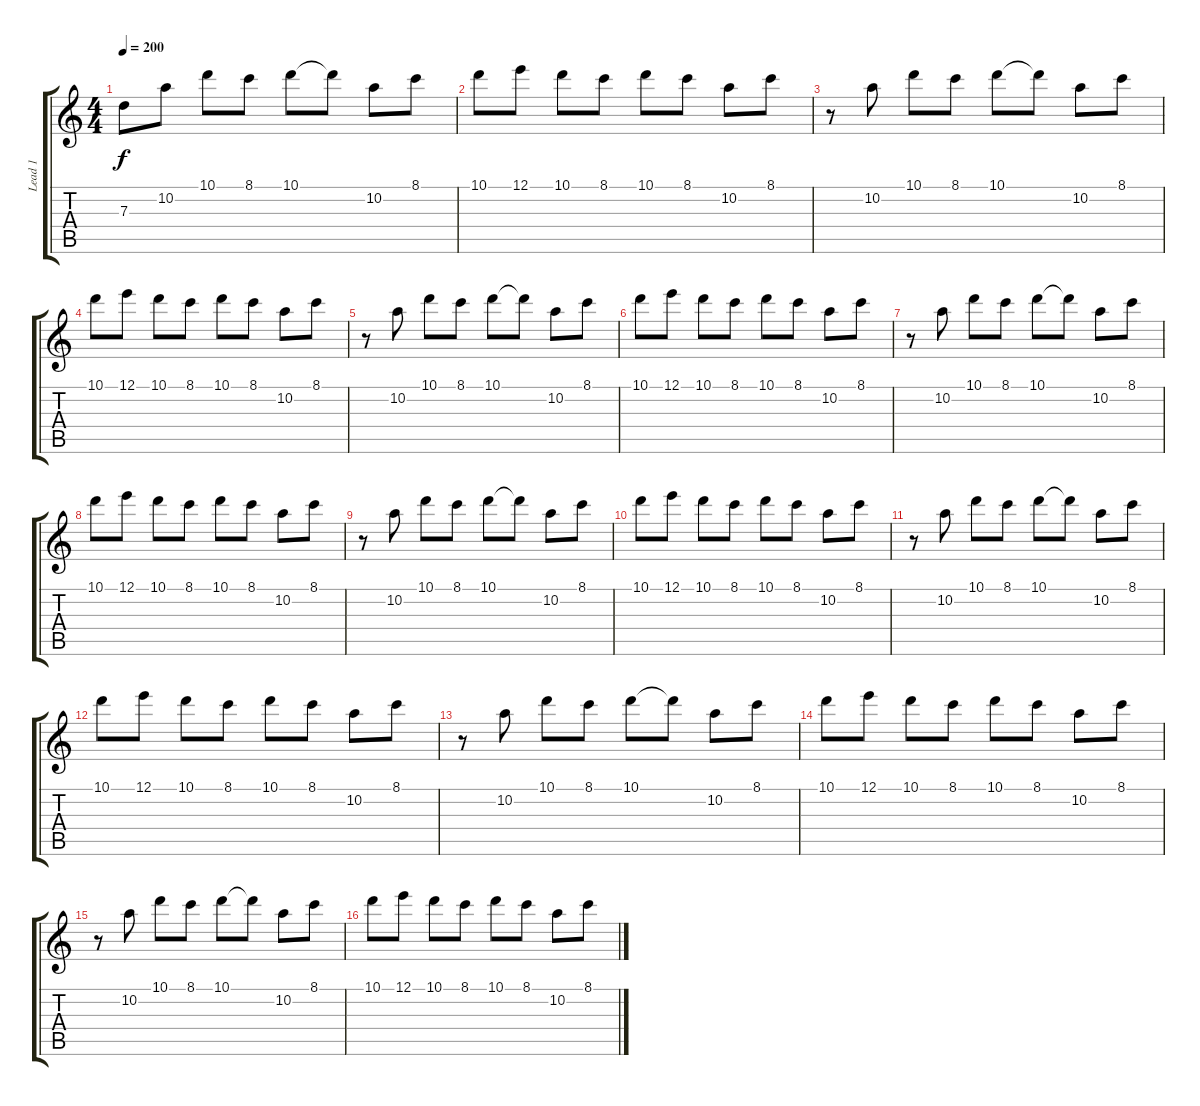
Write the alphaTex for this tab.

\track ("Lead 1" "Lead 1") {instrument overdrivenguitar}
\staff {score tabs}
\tuning (E4 B3 G3 D3 A2 E2) {hide}
\ts (4 4)
\section ("" "")
\tempo 200
\clef g2
\ks c
7.3.8{dy f} 10.2.8 10.1.8 8.1.8 10.1.8 10.1{t}.8 10.2.8 8.1.8 |
10.1.8 12.1.8 10.1.8 8.1.8 10.1.8 8.1.8 10.2.8 8.1.8 |
r.8 10.2.8 10.1.8 8.1.8 10.1.8 10.1{t}.8 10.2.8 8.1.8 |
10.1.8 12.1.8 10.1.8 8.1.8 10.1.8 8.1.8 10.2.8 8.1.8 |
r.8 10.2.8 10.1.8 8.1.8 10.1.8 10.1{t}.8 10.2.8 8.1.8 |
10.1.8 12.1.8 10.1.8 8.1.8 10.1.8 8.1.8 10.2.8 8.1.8 |
r.8 10.2.8 10.1.8 8.1.8 10.1.8 10.1{t}.8 10.2.8 8.1.8 |
10.1.8 12.1.8 10.1.8 8.1.8 10.1.8 8.1.8 10.2.8 8.1.8 |
\section ("" "")
r.8 10.2.8 10.1.8 8.1.8 10.1.8 10.1{t}.8 10.2.8 8.1.8 |
10.1.8 12.1.8 10.1.8 8.1.8 10.1.8 8.1.8 10.2.8 8.1.8 |
r.8 10.2.8 10.1.8 8.1.8 10.1.8 10.1{t}.8 10.2.8 8.1.8 |
10.1.8 12.1.8 10.1.8 8.1.8 10.1.8 8.1.8 10.2.8 8.1.8 |
r.8 10.2.8 10.1.8 8.1.8 10.1.8 10.1{t}.8 10.2.8 8.1.8 |
10.1.8 12.1.8 10.1.8 8.1.8 10.1.8 8.1.8 10.2.8 8.1.8 |
r.8 10.2.8 10.1.8 8.1.8 10.1.8 10.1{t}.8 10.2.8 8.1.8 |
10.1.8 12.1.8 10.1.8 8.1.8 10.1.8 8.1.8 10.2.8 8.1.8
